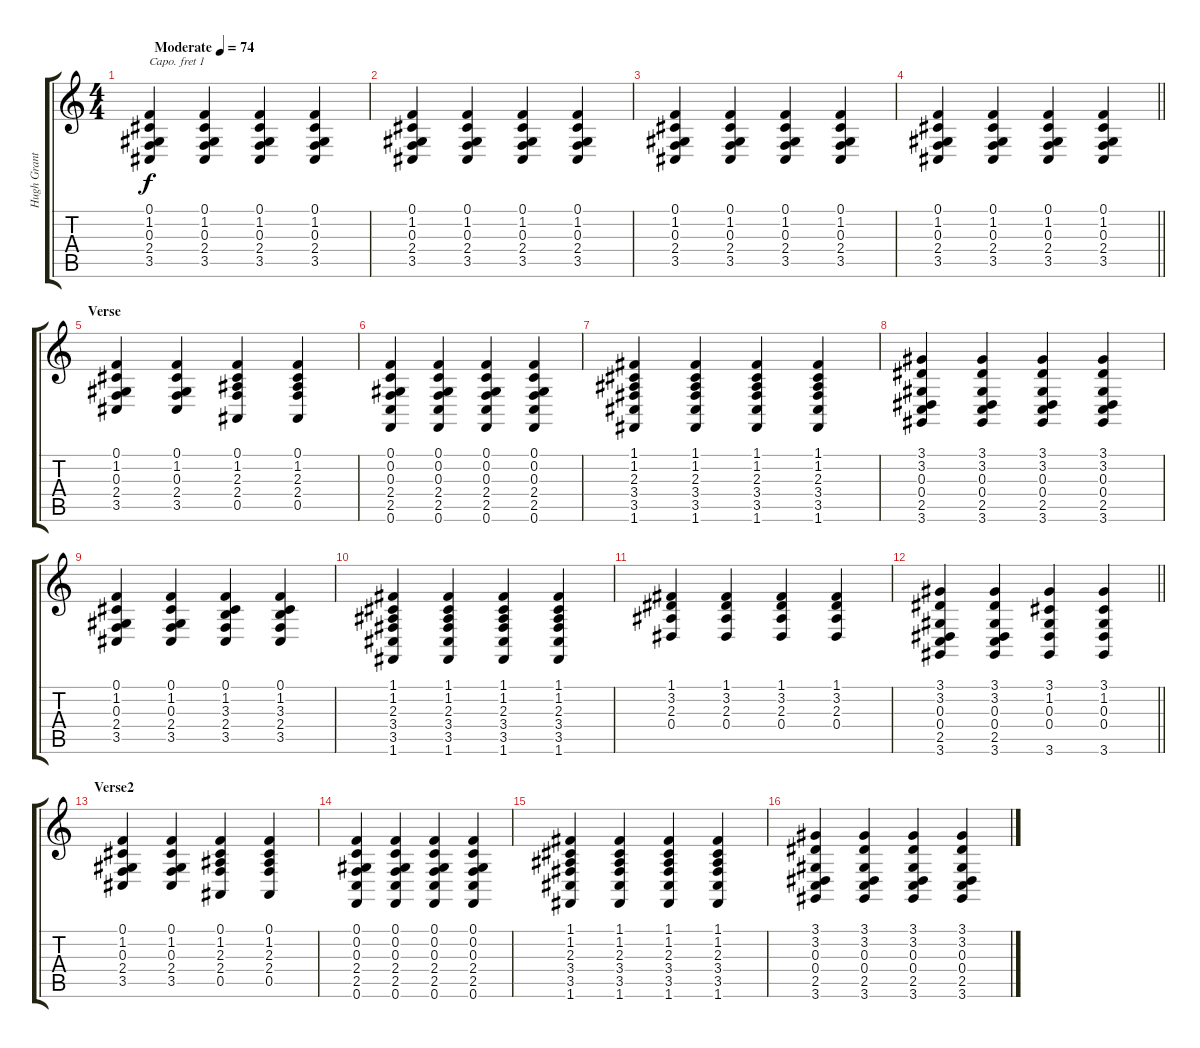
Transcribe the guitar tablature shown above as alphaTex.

\track ("Hugh Grant" "Hugh Grant") {instrument acousticgrandpiano}
\staff {score tabs}
\capo 1
\tuning (E4 B3 G3 D3 A2 E2) {hide}
\ts (4 4)
\tempo (74 "Moderate")
\clef g2
\ks c
(0.1 1.2 0.3 2.4 3.5).4{dy f instrument acousticgrandpiano} (0.1 1.2 0.3 2.4 3.5).4 (0.1 1.2 0.3 2.4 3.5).4 (0.1 1.2 0.3 2.4 3.5).4 |
(0.1 1.2 0.3 2.4 3.5).4 (0.1 1.2 0.3 2.4 3.5).4 (0.1 1.2 0.3 2.4 3.5).4 (0.1 1.2 0.3 2.4 3.5).4 |
(0.1 1.2 0.3 2.4 3.5).4 (0.1 1.2 0.3 2.4 3.5).4 (0.1 1.2 0.3 2.4 3.5).4 (0.1 1.2 0.3 2.4 3.5).4 |
\barLineRight lightlight
(0.1 1.2 0.3 2.4 3.5).4 (0.1 1.2 0.3 2.4 3.5).4 (0.1 1.2 0.3 2.4 3.5).4 (0.1 1.2 0.3 2.4 3.5).4 |
\section ("" "Verse")
(0.1 1.2 0.3 2.4 3.5).4 (0.1 1.2 0.3 2.4 3.5).4 (0.1 1.2 2.3 2.4 0.5).4 (0.1 1.2 2.3 2.4 0.5).4 |
(0.1 0.2 0.3 2.4 2.5 0.6).4 (0.1 0.2 0.3 2.4 2.5 0.6).4 (0.1 0.2 0.3 2.4 2.5 0.6).4 (0.1 0.2 0.3 2.4 2.5 0.6).4 |
(1.1 1.2 2.3 3.4 3.5 1.6).4 (1.1 1.2 2.3 3.4 3.5 1.6).4 (1.1 1.2 2.3 3.4 3.5 1.6).4 (1.1 1.2 2.3 3.4 3.5 1.6).4 |
(3.1 3.2 0.3 0.4 2.5 3.6).4 (3.1 3.2 0.3 0.4 2.5 3.6).4 (3.1 3.2 0.3 0.4 2.5 3.6).4 (3.1 3.2 0.3 0.4 2.5 3.6).4 |
(0.1 1.2 0.3 2.4 3.5).4 (0.1 1.2 0.3 2.4 3.5).4 (0.1 1.2 3.3 2.4 3.5).4 (0.1 1.2 3.3 2.4 3.5).4 |
(1.1 1.2 2.3 3.4 3.5 1.6).4 (1.1 1.2 2.3 3.4 3.5 1.6).4 (1.1 1.2 2.3 3.4 3.5 1.6).4 (1.1 1.2 2.3 3.4 3.5 1.6).4 |
(1.1 3.2 2.3 0.4).4 (1.1 3.2 2.3 0.4).4 (1.1 3.2 2.3 0.4).4 (1.1 3.2 2.3 0.4).4 |
\barLineRight lightlight
(3.1 3.2 0.3 0.4 2.5 3.6).4 (3.1 3.2 0.3 0.4 2.5 3.6).4 (3.1 1.2 0.3 0.4 3.6).4 (3.1 1.2 0.3 0.4 3.6).4 |
\section ("" "Verse2")
(0.1 1.2 0.3 2.4 3.5).4 (0.1 1.2 0.3 2.4 3.5).4 (0.1 1.2 2.3 2.4 0.5).4 (0.1 1.2 2.3 2.4 0.5).4 |
(0.1 0.2 0.3 2.4 2.5 0.6).4 (0.1 0.2 0.3 2.4 2.5 0.6).4 (0.1 0.2 0.3 2.4 2.5 0.6).4 (0.1 0.2 0.3 2.4 2.5 0.6).4 |
(1.1 1.2 2.3 3.4 3.5 1.6).4 (1.1 1.2 2.3 3.4 3.5 1.6).4 (1.1 1.2 2.3 3.4 3.5 1.6).4 (1.1 1.2 2.3 3.4 3.5 1.6).4 |
(3.1 3.2 0.3 0.4 2.5 3.6).4 (3.1 3.2 0.3 0.4 2.5 3.6).4 (3.1 3.2 0.3 0.4 2.5 3.6).4 (3.1 3.2 0.3 0.4 2.5 3.6).4
